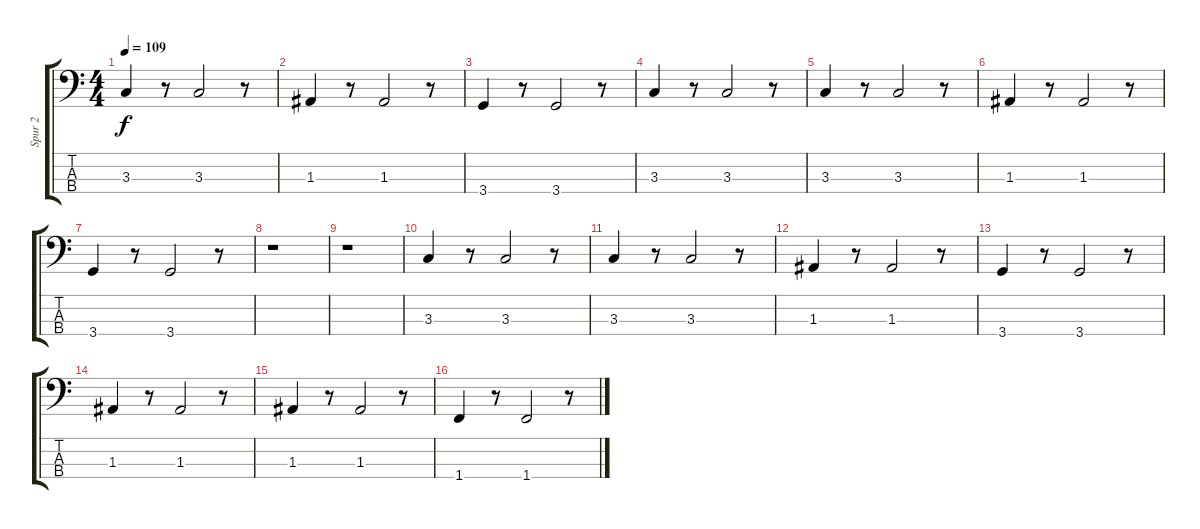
\track ("Spur 2" "Spur 2") {instrument synthbass1}
\staff {score tabs}
\tuning (G2 D2 A1 E1) {hide}
\ts (4 4)
\tempo 109
\clef f4
\ks c
3.3.4{dy f} r.8 3.3.2 r.8 |
1.3.4 r.8 1.3.2 r.8 |
3.4.4 r.8 3.4.2 r.8 |
3.3.4 r.8 3.3.2 r.8 |
3.3.4 r.8 3.3.2 r.8 |
1.3.4 r.8 1.3.2 r.8 |
3.4.4 r.8 3.4.2 r.8 |
r.1 |
r.1 |
3.3.4 r.8 3.3.2 r.8 |
3.3.4 r.8 3.3.2 r.8 |
1.3.4 r.8 1.3.2 r.8 |
3.4.4 r.8 3.4.2 r.8 |
1.3.4 r.8 1.3.2 r.8 |
1.3.4 r.8 1.3.2 r.8 |
1.4.4 r.8 1.4.2 r.8
